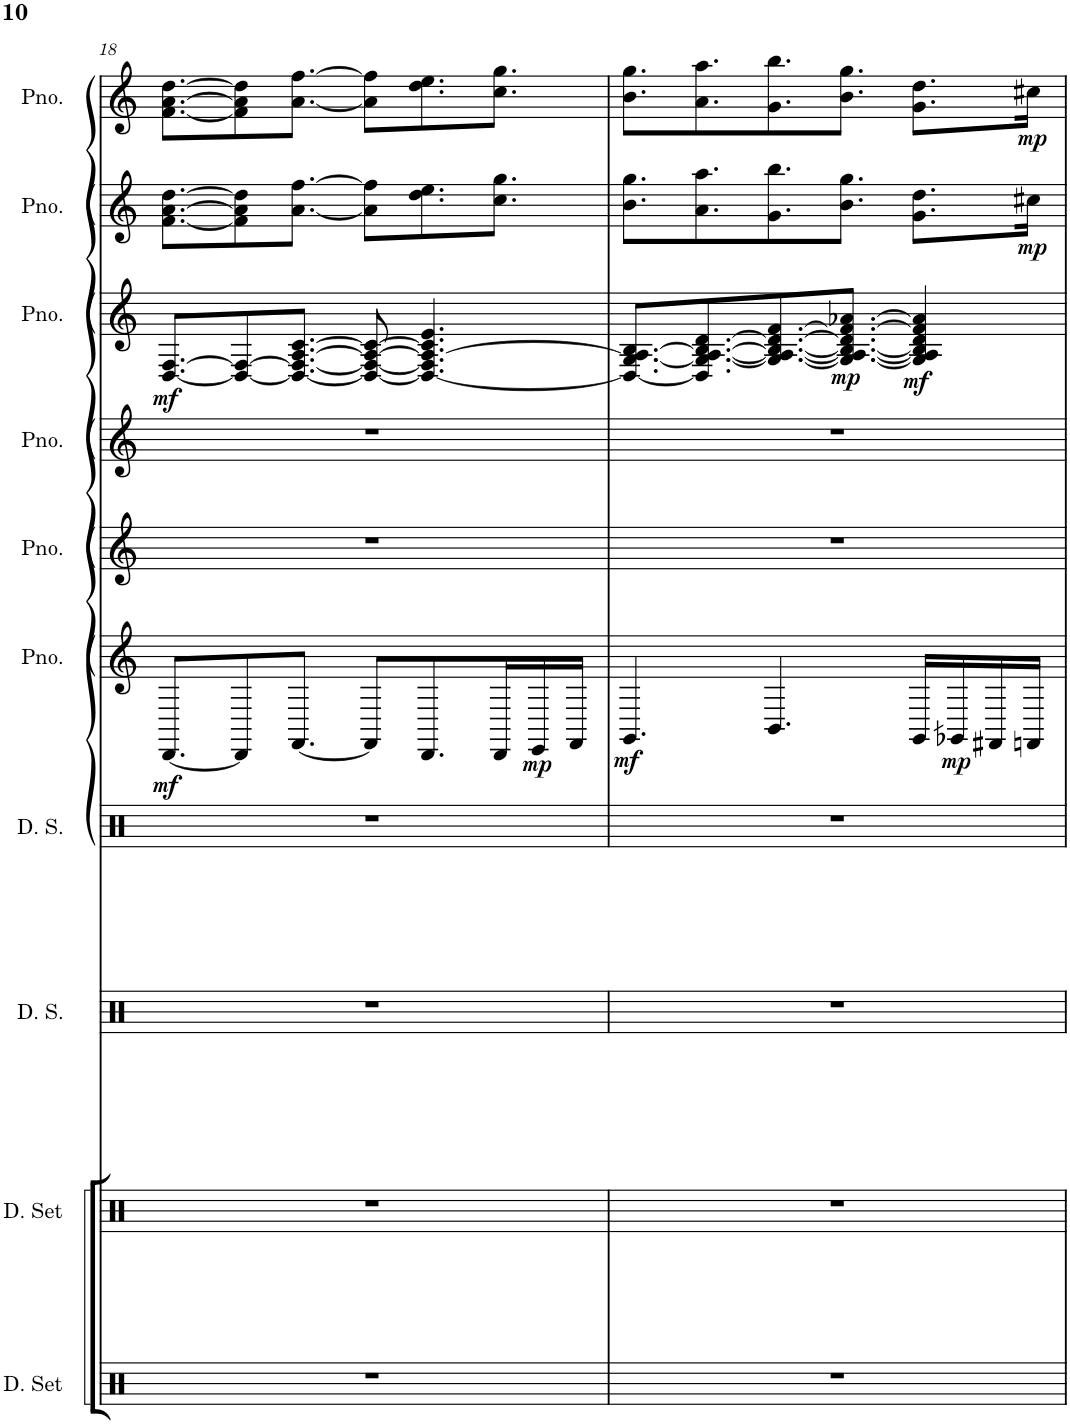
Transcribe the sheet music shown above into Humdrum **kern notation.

**kern	**kern	**kern	**kern	**kern	**dynam	**kern	**kern	**kern	**dynam	**kern	**dynam	**kern	**dynam
*part10	*part9	*part8	*part7	*part6	*part6	*part5	*part4	*part3	*part3	*part2	*part2	*part1	*part1
*staff10	*staff9	*staff8	*staff7	*staff6	*staff6	*staff5	*staff4	*staff3	*staff3	*staff2	*staff2	*staff1	*staff1
*I"Drumset	*I"Drumset	*I"MDL Drum Set	*I"MDL Drum Set	*I"Piano	*	*I"Piano	*I"Piano	*I"Piano	*	*I"Piano	*	*I"Piano	*
*I'D. Set	*I'D. Set	*I'D. S.	*I'D. S.	*I'Pno.	*	*I'Pno.	*I'Pno.	*I'Pno.	*	*I'Pno.	*	*I'Pno.	*
!!LO:PB:g=z
*clefX	*clefX	*clefX	*clefX	*clefG2	*	*clefG2	*clefG2	*clefG2	*	*clefG2	*	*clefG2	*
*	*	*	*	*Trd-3c-5	*	*Trd-3c-5	*Trd-3c-5	*Trd-3c-5	*	*Trd-3c-5	*	*Trd-3c-5	*
*k[]	*k[]	*k[]	*k[]	*k[]	*	*k[]	*k[]	*k[]	*	*k[]	*	*k[]	*
*M4/4	*M4/4	*M4/4	*M4/4	*M4/4	*	*M4/4	*M4/4	*M4/4	*	*M4/4	*	*M4/4	*
=18	=18	=18	=18	=18	=18	=18	=18	=18	=18	=18	=18	=18	=18
!	!	!	!	!	!LO:DY:b	!	!	!	!LO:DY:b	!	!	!	!
1r	1r	1r	1r	[8.DD/L	mf	1r	1r	[8.D/ [8.F/L	mf	[8.f\ [8.a\ [8.dd\L	.	[8.f\ [8.a\ [8.dd\L	.
.	.	.	.	8DD/]	.	.	.	8D/_ 8F/_	.	8f\] 8a\] 8dd\]	.	8f\] 8a\] 8dd\]	.
.	.	.	.	[8.FF/J	.	.	.	8.D/_ 8.F/_ [8.A/ [8.c/J	.	[8.a\ [8.ff\J	.	[8.a\ [8.ff\J	.
.	.	.	.	8FF/L]	.	.	.	8D/_ 8F/_ 8A/_ 8c/_	.	8a\] 8ff\]L	.	8a\] 8ff\]L	.
.	.	.	.	8.DD/	.	.	.	4.D/_ 4.F/] 4.A/_ 4.c/] 4.e/	.	8.dd\ 8.ee\	.	8.dd\ 8.ee\	.
.	.	.	.	16DD/L	.	.	.	.	.	8.cc\ 8.gg\J	.	8.cc\ 8.gg\J	.
!	!	!	!	!	!LO:DY:b	!	!	!	!	!	!	!	!
.	.	.	.	16EE/	mp	.	.	.	.	.	.	.	.
.	.	.	.	16FF/JJ	.	.	.	.	.	.	.	.	.
=19	=19	=19	=19	=19	=19	=19	=19	=19	=19	=19	=19	=19	=19
!	!	!	!	!	!LO:DY:b	!	!	!	!	!	!	!	!
1r	1r	1r	1r	4.GG/	mf	1r	1r	8.D/_ [8.G/ 8.A/] [8.B/L	.	8.b\ 8.gg\L	.	8.b\ 8.gg\L	.
.	.	.	.	.	.	.	.	8.D/] 8.G/_ [8.A/ 8.B/_ [8.d/	.	8.a\ 8.aa\	.	8.a\ 8.aa\	.
.	.	.	.	4.BB/	.	.	.	8.G/_ 8.A/_ 8.B/_ 8.d/_ [8.f/	.	8.g\ 8.bb\	.	8.g\ 8.bb\	.
!	!	!	!	!	!	!	!	!	!LO:DY:b	!	!	!	!
.	.	.	.	.	.	.	.	8.G/_ 8.A/_ 8.B/_ 8.d/] 8.f/_ [8.a-X/J	mp	8.b\ 8.gg\J	.	8.b\ 8.gg\J	.
!	!	!	!	!	!	!	!	!	!LO:DY:b	!	!	!	!
.	.	.	.	16GG/LL	.	.	.	4G/] 4A/] 4B/] 4d/ 4f/] 4a-/]	mf	8.g\ 8.dd\L	.	8.g\ 8.dd\L	.
!	!	!	!	!	!LO:DY:b	!	!	!	!	!	!	!	!
.	.	.	.	16GGn/	mp	.	.	.	.	.	.	.	.
.	.	.	.	16FF#X/	.	.	.	.	.	.	.	.	.
!	!	!	!	!	!	!	!	!	!	!	!LO:DY:b	!	!LO:DY:b
.	.	.	.	16FFn/JJ	.	.	.	.	.	16cc#X\Jk	mp	16cc#X\Jk	mp
=	=	=	=	=	=	=	=	=	=	=	=	=	=
*-	*-	*-	*-	*-	*-	*-	*-	*-	*-	*-	*-	*-	*-
